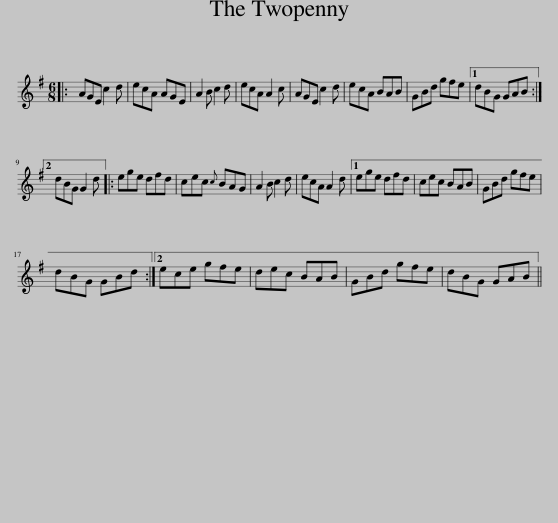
X:1
L:1/8
M:6/8
I:linebreak $
K:G
V:1 treble
V:1
|: AGE c2 d | ecA AGE | A2 B c2 d | ecA A2 c | AGE c2 d | %5
 ecA BAB | GBd gfe |1 dBG GAB :|2$ dBG G2 d |: ege dfd | %10
 cec{c} BAG | A2 B c2 d | ecA A2 d |1 ege dfd | cec BAB | %15
 GBd gfe |$ dBG GBd :|2 ece gfe | dec BAB | GBd gfe | %20
 dBG GAB || %21
